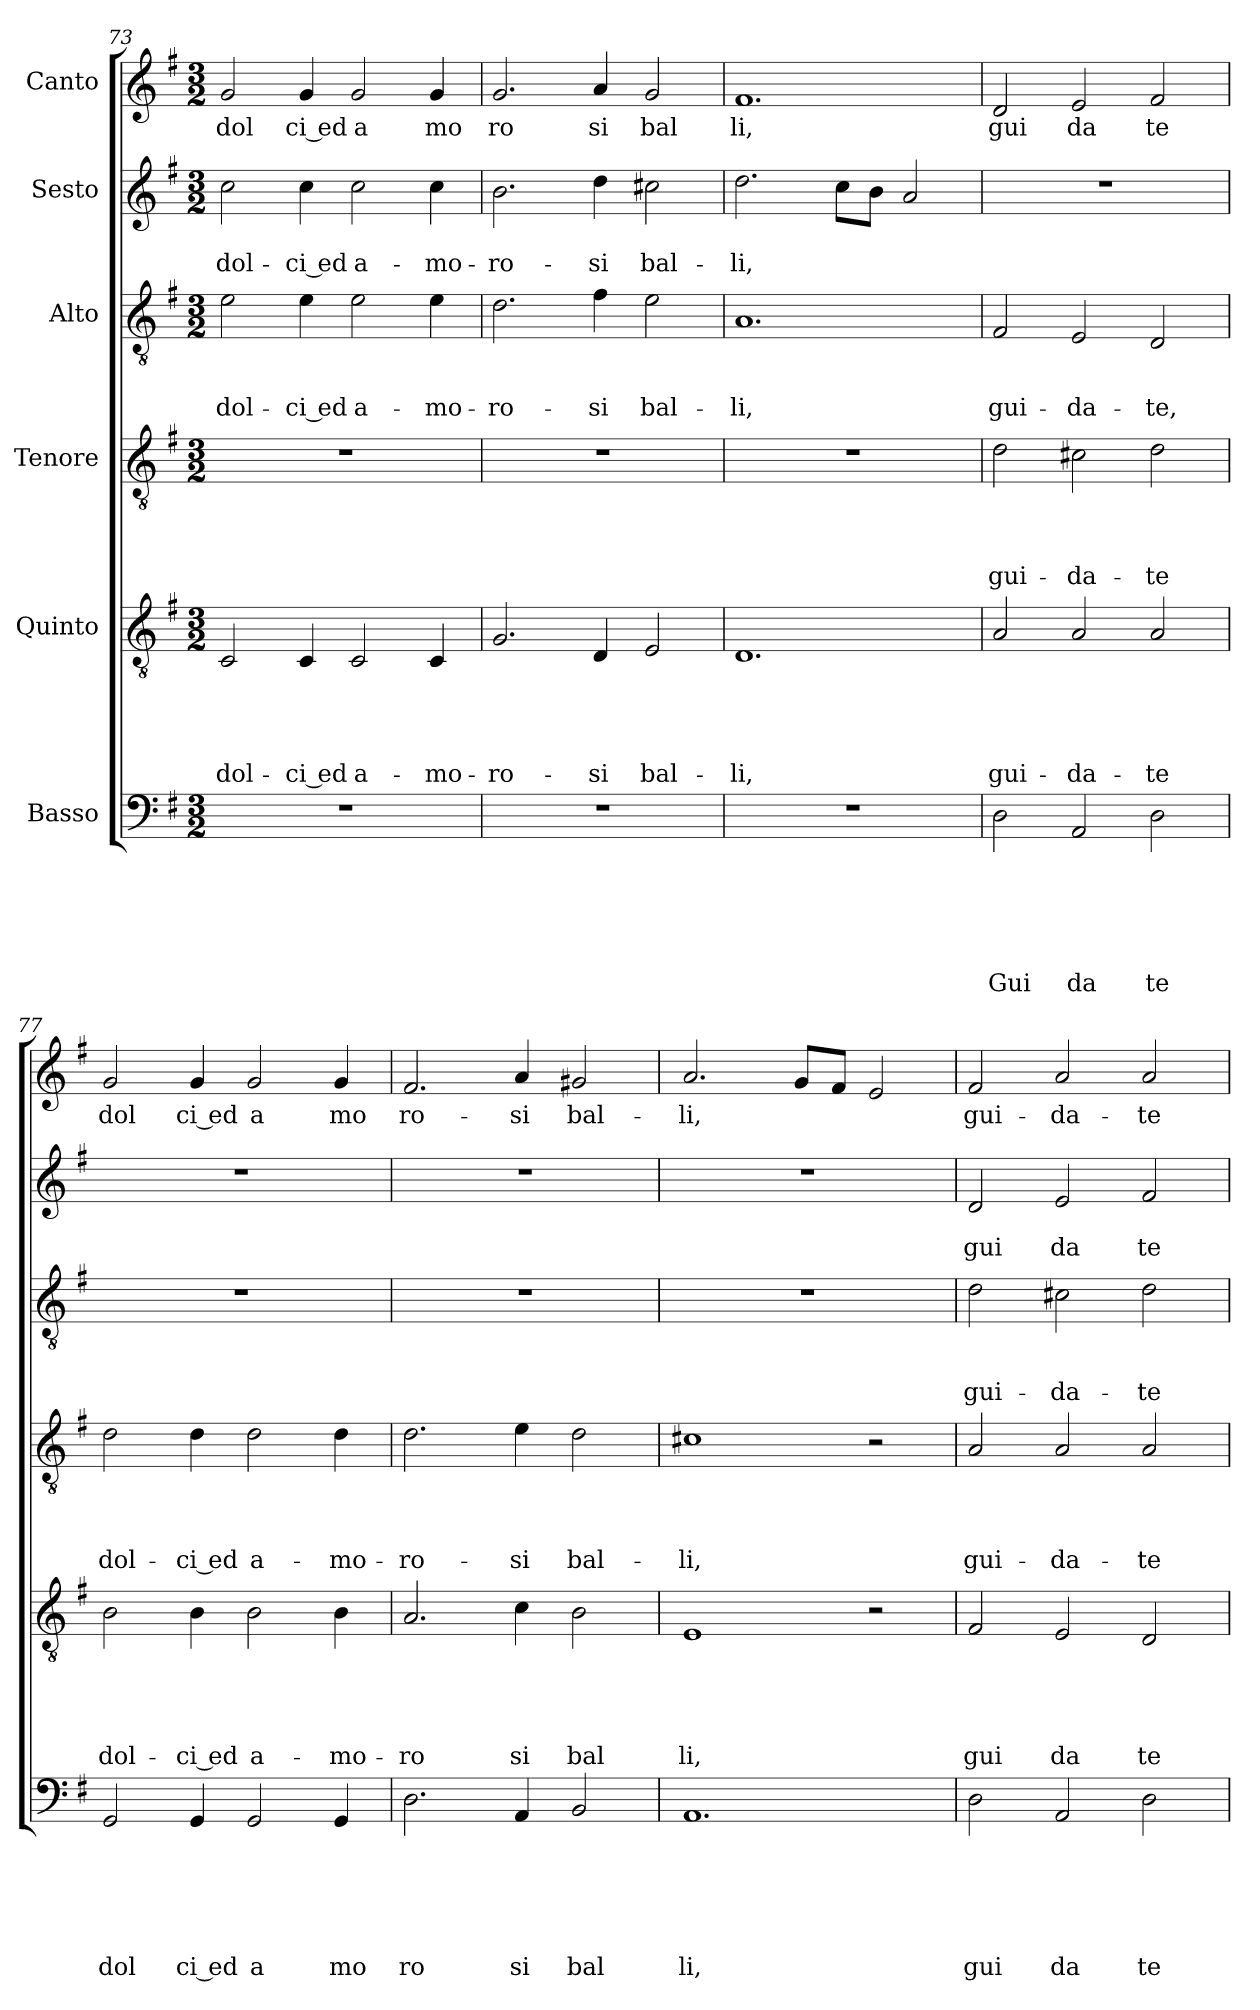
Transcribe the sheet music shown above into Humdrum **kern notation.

**kern	**text	**text	**text	**text	**text	**text	**kern	**text	**text	**text	**text	**text	**kern	**text	**text	**text	**text	**kern	**text	**text	**text	**kern	**text	**text	**kern	**text
*part6	*part6	*part6	*part6	*part6	*part6	*part6	*part5	*part5	*part5	*part5	*part5	*part5	*part4	*part4	*part4	*part4	*part4	*part3	*part3	*part3	*part3	*part2	*part2	*part2	*part1	*part1
*staff6	*staff6	*staff6	*staff6	*staff6	*staff6	*staff6	*staff5	*staff5	*staff5	*staff5	*staff5	*staff5	*staff4	*staff4	*staff4	*staff4	*staff4	*staff3	*staff3	*staff3	*staff3	*staff2	*staff2	*staff2	*staff1	*staff1
*I"Basso	*	*	*	*	*	*	*I"Quinto	*	*	*	*	*	*I"Tenore	*	*	*	*	*I"Alto	*	*	*	*I"Sesto	*	*	*I"Canto	*
*clefF4	*	*	*	*	*	*	*clefGv2	*	*	*	*	*	*clefGv2	*	*	*	*	*clefGv2	*	*	*	*clefG2	*	*	*clefG2	*
*k[f#]	*	*	*	*	*	*	*k[f#]	*	*	*	*	*	*k[f#]	*	*	*	*	*k[f#]	*	*	*	*k[f#]	*	*	*k[f#]	*
*G:	*	*	*	*	*	*	*G:	*	*	*	*	*	*G:	*	*	*	*	*G:	*	*	*	*G:	*	*	*G:	*
*M3/2	*	*	*	*	*	*	*M3/2	*	*	*	*	*	*M3/2	*	*	*	*	*M3/2	*	*	*	*M3/2	*	*	*M3/2	*
=73	=73	=73	=73	=73	=73	=73	=73	=73	=73	=73	=73	=73	=73	=73	=73	=73	=73	=73	=73	=73	=73	=73	=73	=73	=73	=73
!LO:N:vis=1	!	!	!	!	!	!	!	!	!	!	!	!LO:LY:b	!LO:N:vis=1	!	!	!	!	!	!	!	!LO:LY:b	!	!	!LO:LY:b	!	!LO:LY:b
1.r	.	.	.	.	.	.	2C/	.	.	.	.	dol-	1.r	.	.	.	.	2e\	.	.	dol-	2cc\	.	dol-	2g/	dol
!	!	!	!	!	!	!	!	!	!	!	!	!LO:LY:b:rj	!	!	!	!	!	!	!	!	!LO:LY:b:rj	!	!	!LO:LY:b:rj	!	!LO:LY:b:rj
.	.	.	.	.	.	.	4C/	.	.	.	.	-ci ed	.	.	.	.	.	4e\	.	.	-ci ed	4cc\	.	-ci ed	4g/	ci ed
!	!	!	!	!	!	!	!	!	!	!	!	!LO:LY:b	!	!	!	!	!	!	!	!	!LO:LY:b	!	!	!LO:LY:b	!	!LO:LY:b
.	.	.	.	.	.	.	2C/	.	.	.	.	a-	.	.	.	.	.	2e\	.	.	a-	2cc\	.	a-	2g/	a
!	!	!	!	!	!	!	!	!	!	!	!	!LO:LY:b	!	!	!	!	!	!	!	!	!LO:LY:b	!	!	!LO:LY:b	!	!LO:LY:b
.	.	.	.	.	.	.	4C/	.	.	.	.	-mo-	.	.	.	.	.	4e\	.	.	-mo-	4cc\	.	-mo-	4g/	mo
=74	=74	=74	=74	=74	=74	=74	=74	=74	=74	=74	=74	=74	=74	=74	=74	=74	=74	=74	=74	=74	=74	=74	=74	=74	=74	=74
!LO:N:vis=1	!	!	!	!	!	!	!	!	!	!	!	!LO:LY:b	!LO:N:vis=1	!	!	!	!	!	!	!	!LO:LY:b	!	!	!LO:LY:b	!	!LO:LY:b
1.r	.	.	.	.	.	.	2.G/	.	.	.	.	-ro-	1.r	.	.	.	.	2.d\	.	.	-ro-	2.b\	.	-ro-	2.g/	ro
!	!	!	!	!	!	!	!	!	!	!	!	!LO:LY:b	!	!	!	!	!	!	!	!	!LO:LY:b	!	!	!LO:LY:b	!	!LO:LY:b
.	.	.	.	.	.	.	4D/	.	.	.	.	-si	.	.	.	.	.	4f#\	.	.	-si	4dd\	.	-si	4a/	si
!	!	!	!	!	!	!	!	!	!	!	!	!LO:LY:b	!	!	!	!	!	!	!	!	!LO:LY:b	!	!	!LO:LY:b	!	!LO:LY:b
.	.	.	.	.	.	.	2E/	.	.	.	.	bal-	.	.	.	.	.	2e\	.	.	bal-	2cc#X\	.	bal-	2g/	bal
=75	=75	=75	=75	=75	=75	=75	=75	=75	=75	=75	=75	=75	=75	=75	=75	=75	=75	=75	=75	=75	=75	=75	=75	=75	=75	=75
!LO:N:vis=1	!	!	!	!	!	!	!	!	!	!	!	!LO:LY:b	!LO:N:vis=1	!	!	!	!	!	!	!	!LO:LY:b	!	!	!LO:LY:b	!	!LO:LY:b
1.r	.	.	.	.	.	.	1.D	.	.	.	.	-li,	1.r	.	.	.	.	1.A	.	.	-li,	2.dd\	.	-li,	1.f#	li,
.	.	.	.	.	.	.	.	.	.	.	.	.	.	.	.	.	.	.	.	.	.	8cc\L	.	.	.	.
.	.	.	.	.	.	.	.	.	.	.	.	.	.	.	.	.	.	.	.	.	.	8b\J	.	.	.	.
.	.	.	.	.	.	.	.	.	.	.	.	.	.	.	.	.	.	.	.	.	.	2a/	.	.	.	.
=76	=76	=76	=76	=76	=76	=76	=76	=76	=76	=76	=76	=76	=76	=76	=76	=76	=76	=76	=76	=76	=76	=76	=76	=76	=76	=76
!	!	!	!	!	!	!LO:LY:b	!	!	!	!	!	!LO:LY:b	!	!	!	!	!LO:LY:b	!	!	!	!LO:LY:b	!LO:N:vis=1	!	!	!	!LO:LY:b
2D\	.	.	.	.	.	Gui	2A/	.	.	.	.	gui-	2d\	.	.	.	gui-	2F#/	.	.	gui-	1.r	.	.	2d/	gui
!	!	!	!	!	!	!LO:LY:b	!	!	!	!	!	!LO:LY:b	!	!	!	!	!LO:LY:b	!	!	!	!LO:LY:b	!	!	!	!	!LO:LY:b
2AA/	.	.	.	.	.	da	2A/	.	.	.	.	-da-	2c#X\	.	.	.	-da-	2E/	.	.	-da-	.	.	.	2e/	da
!	!	!	!	!	!	!LO:LY:b	!	!	!	!	!	!LO:LY:b	!	!	!	!	!LO:LY:b	!	!	!	!LO:LY:b	!	!	!	!	!LO:LY:b
2D\	.	.	.	.	.	te	2A/	.	.	.	.	-te	2d\	.	.	.	-te	2D/	.	.	-te,	.	.	.	2f#/	te
=77	=77	=77	=77	=77	=77	=77	=77	=77	=77	=77	=77	=77	=77	=77	=77	=77	=77	=77	=77	=77	=77	=77	=77	=77	=77	=77
!	!	!	!	!	!	!LO:LY:b	!	!	!	!	!	!LO:LY:b	!	!	!	!	!LO:LY:b	!LO:N:vis=1	!	!	!	!LO:N:vis=1	!	!	!	!LO:LY:b
2GG/	.	.	.	.	.	dol	2B\	.	.	.	.	dol-	2d\	.	.	.	dol-	1.r	.	.	.	1.r	.	.	2g/	dol
!	!	!	!	!	!	!LO:LY:b:rj	!	!	!	!	!	!LO:LY:b:rj	!	!	!	!	!LO:LY:b:rj	!	!	!	!	!	!	!	!	!LO:LY:b:rj
4GG/	.	.	.	.	.	ci ed	4B\	.	.	.	.	-ci ed	4d\	.	.	.	-ci ed	.	.	.	.	.	.	.	4g/	ci ed
!	!	!	!	!	!	!LO:LY:b	!	!	!	!	!	!LO:LY:b	!	!	!	!	!LO:LY:b	!	!	!	!	!	!	!	!	!LO:LY:b
2GG/	.	.	.	.	.	a	2B\	.	.	.	.	a-	2d\	.	.	.	a-	.	.	.	.	.	.	.	2g/	a
!	!	!	!	!	!	!LO:LY:b	!	!	!	!	!	!LO:LY:b	!	!	!	!	!LO:LY:b	!	!	!	!	!	!	!	!	!LO:LY:b
4GG/	.	.	.	.	.	mo	4B\	.	.	.	.	-mo-	4d\	.	.	.	-mo-	.	.	.	.	.	.	.	4g/	mo
!!LO:LB:g=z
=78	=78	=78	=78	=78	=78	=78	=78	=78	=78	=78	=78	=78	=78	=78	=78	=78	=78	=78	=78	=78	=78	=78	=78	=78	=78	=78
!	!	!	!	!	!	!LO:LY:b	!	!	!	!	!	!LO:LY:b	!	!	!	!	!LO:LY:b	!LO:N:vis=1	!	!	!	!LO:N:vis=1	!	!	!	!LO:LY:b
2.D\	.	.	.	.	.	ro	2.A/	.	.	.	.	-ro	2.d\	.	.	.	-ro-	1.r	.	.	.	1.r	.	.	2.f#/	ro-
!	!	!	!	!	!	!LO:LY:b	!	!	!	!	!	!LO:LY:b	!	!	!	!	!LO:LY:b	!	!	!	!	!	!	!	!	!LO:LY:b
4AA/	.	.	.	.	.	si	4c\	.	.	.	.	si	4e\	.	.	.	-si	.	.	.	.	.	.	.	4a/	-si
!	!	!	!	!	!	!LO:LY:b	!	!	!	!	!	!LO:LY:b	!	!	!	!	!LO:LY:b	!	!	!	!	!	!	!	!	!LO:LY:b
2BB/	.	.	.	.	.	bal	2B\	.	.	.	.	bal	2d\	.	.	.	bal-	.	.	.	.	.	.	.	2g#X/	bal-
=79	=79	=79	=79	=79	=79	=79	=79	=79	=79	=79	=79	=79	=79	=79	=79	=79	=79	=79	=79	=79	=79	=79	=79	=79	=79	=79
!	!	!	!	!	!	!LO:LY:b	!	!	!	!	!	!LO:LY:b	!	!	!	!	!LO:LY:b	!LO:N:vis=1	!	!	!	!LO:N:vis=1	!	!	!	!LO:LY:b
1.AA	.	.	.	.	.	li,	1E	.	.	.	.	li,	1c#X	.	.	.	-li,	1.r	.	.	.	1.r	.	.	2.a/	-li,
.	.	.	.	.	.	.	.	.	.	.	.	.	.	.	.	.	.	.	.	.	.	.	.	.	8g/L	.
.	.	.	.	.	.	.	.	.	.	.	.	.	.	.	.	.	.	.	.	.	.	.	.	.	8f#/J	.
.	.	.	.	.	.	.	2r	.	.	.	.	.	2r	.	.	.	.	.	.	.	.	.	.	.	2e/	.
=80	=80	=80	=80	=80	=80	=80	=80	=80	=80	=80	=80	=80	=80	=80	=80	=80	=80	=80	=80	=80	=80	=80	=80	=80	=80	=80
!	!	!	!	!	!	!LO:LY:b	!	!	!	!	!	!LO:LY:b	!	!	!	!	!LO:LY:b	!	!	!	!LO:LY:b	!	!	!LO:LY:b	!	!LO:LY:b
2D\	.	.	.	.	.	gui	2F#/	.	.	.	.	gui	2A/	.	.	.	gui-	2d\	.	.	gui-	2d/	.	gui	2f#/	gui-
!	!	!	!	!	!	!LO:LY:b	!	!	!	!	!	!LO:LY:b	!	!	!	!	!LO:LY:b	!	!	!	!LO:LY:b	!	!	!LO:LY:b	!	!LO:LY:b
2AA/	.	.	.	.	.	da	2E/	.	.	.	.	da	2A/	.	.	.	-da-	2c#X\	.	.	-da-	2e/	.	da	2a/	-da-
!	!	!	!	!	!	!LO:LY:b	!	!	!	!	!	!LO:LY:b	!	!	!	!	!LO:LY:b	!	!	!	!LO:LY:b	!	!	!LO:LY:b	!	!LO:LY:b
2D\	.	.	.	.	.	te	2D/	.	.	.	.	te	2A/	.	.	.	-te	2d\	.	.	-te	2f#/	.	te	2a/	-te
=	=	=	=	=	=	=	=	=	=	=	=	=	=	=	=	=	=	=	=	=	=	=	=	=	=	=
*-	*-	*-	*-	*-	*-	*-	*-	*-	*-	*-	*-	*-	*-	*-	*-	*-	*-	*-	*-	*-	*-	*-	*-	*-	*-	*-
